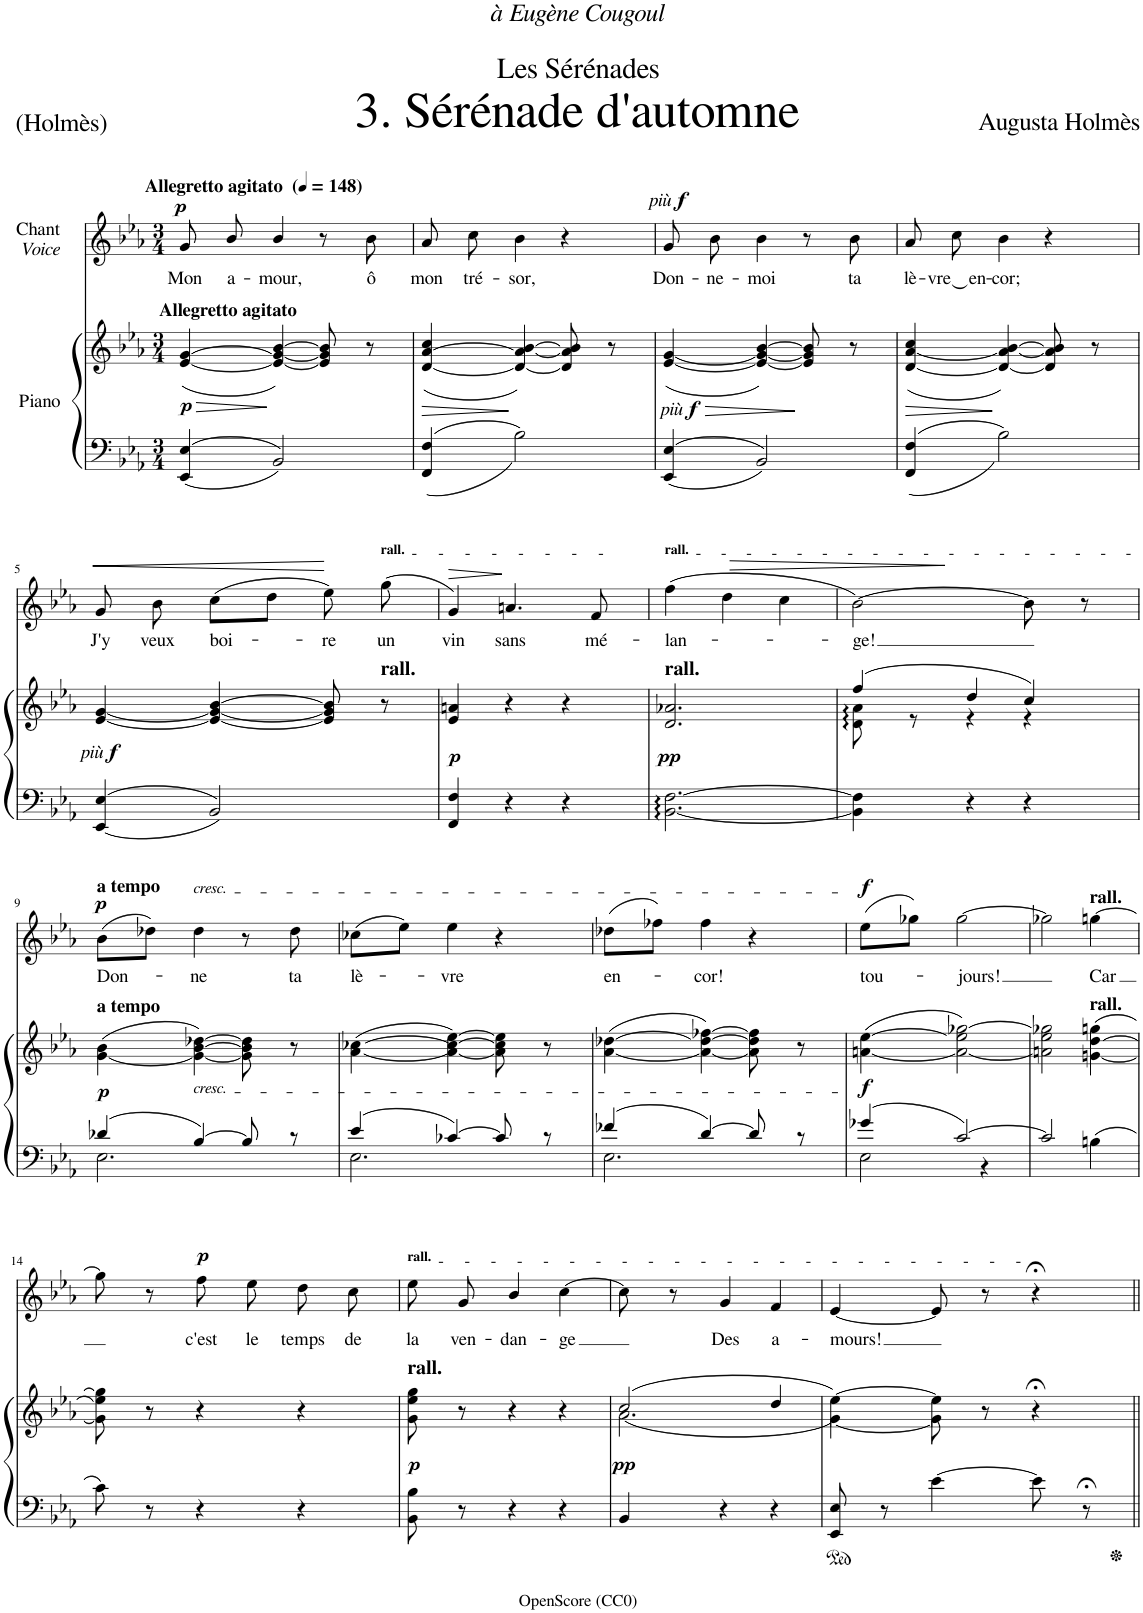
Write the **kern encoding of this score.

**kern	**kern	**dynam	**kern	**text	**dynam
*part2	*part2	*part2	*part1	*part1	*part1
*staff3	*staff2	*staff2/3	*staff1	*staff1	*staff1
*I"Piano	*	*	*I"Chant Voice	*	*
*I'Pno	*	*	*	*	*
*clefF4	*clefG2	*	*clefG2	*	*
*k[b-e-a-]	*k[b-e-a-]	*	*k[b-e-a-]	*	*
*M3/4	*M3/4	*	*M3/4	*	*
*MM148	*MM148	*	*MM148	*	*
=1	=1	=1	=1	=1	=1
!	!	!	!LO:TX:a:B:t=Allegretto agitato	!	!
!	!	!	!LO:TX:b:B:t=Allegretto agitato	!	!
!	!	!LO:HP:b	!	!LO:LY:b	!
!	!	!LO:DY:n=1:b	!	!	!LO:DY:a
4EE-/ 4E-/	([4e-/ [4g/	> p	8g/	Mon	p
!	!	!	!	!LO:LY:b	!
.	.	.	8b-/	a-	.
!	!	!	!	!LO:LY:b	!
2BB-/	4e-/_ 4g/_ [4b-/)	.	4b-/	-mour,	.
.	8e-/] 8g/] 8b-/]	]	8r	.	.
!	!	!	!	!LO:LY:b	!
.	8r	.	8b-\	ô	.
=2	=2	=2	=2	=2	=2
!	!	!LO:HP:b	!	!LO:LY:b	!
4FF/ 4F/	([4d/ [4a-/ 4cc/	>	8a-/	mon	.
!	!	!	!	!LO:LY:b	!
.	.	.	8cc\	tré-	.
!	!	!	!	!LO:LY:b	!
2B-\	4d/_ 4a-/_ [4b-/)	.	4b-\	-sor,	.
.	8d/] 8a-/] 8b-/]	]	4r	.	.
.	8r	.	.	.	.
=3	=3	=3	=3	=3	=3
!	!	!LO:HP:b	!	!LO:LY:b	!
!	!	!LO:DY:n=1:b	!	!	!
!	!	!LO:DY:n=2:b	!	!	!LO:DY:a
!	!	!	!	!	!LO:DY:n=1:a
4EE-/ 4E-/	([4e-/ [<4g/	> other-dynamics f	8g/	Don-	other-dynamics f
!	!	!	!	!LO:LY:b	!
.	.	.	8b-\	-ne-	.
!	!	!	!	!LO:LY:b	!
2BB-/	4e-/_ 4g/_ [4b-/)	.	4b-\	-moi	.
.	8e-/] 8g/] 8b-/]	]	8r	.	.
!	!	!	!	!LO:LY:b	!
.	8r	.	8b-\	ta	.
=4	=4	=4	=4	=4	=4
!	!	!LO:HP:b	!	!LO:LY:b	!
4FF/ 4F/	([4d/ [<4a-/ 4cc/	>	8a-/	lè-	.
!	!	!	!	!LO:LY:b	!
.	.	.	8cc\	-vre‿en-	.
!	!	!	!	!LO:LY:b	!
2B-\	4d/_ 4a-/_ [4b-/)	.	4b-\	-cor;	.
.	8d/] 8a-/] 8b-/]	]	4r	.	.
.	8r	.	.	.	.
!!LO:LB:g=z
=5	=5	=5	=5	=5	=5
!	!	!LO:DY:b	!	!LO:LY:b	!LO:HP:b
!	!	!LO:DY:n=1:b	!	!	!
4EE-/ 4E-/	[4e-/ [<4g/	other-dynamics f	8g/	J'y	<
!	!	!	!	!LO:LY:b	!
.	.	.	8b-\	veux	.
!	!	!	!	!LO:LY:b	!
2BB-/	4e-/_ 4g/_ [4b-/	.	(8cc\L	boi-	.
.	.	.	8dd\J	.	.
!	!	!	!	!LO:LY:b	!
.	8e-/] 8g/] 8b-/]	.	8ee-\)	-re	[
!	!	!	!LO:TX:a:t=rall.	!	!
!	!LO:TX:a:B:t=rall.	!	!	!	!
!	!	!	!	!LO:LY:b	!
.	8r	.	(8gg\	un	.
=6	=6	=6	=6	=6	=6
!	!	!LO:DY:b	!	!LO:LY:b	!LO:HP:b
4FF/ 4F/	4e-/ 4an/	p	4g/)	vin	>
!	!	!	!	!LO:LY:b	!
4r	4r	.	4.an/	sans	.
4r	4r	.	.	.	.
!	!	!	!	!LO:LY:b	!
.	.	.	8f/	mé-	]
=7	=7	=7	=7	=7	=7
!	!	!	!LO:TX:a:t=rall.	!	!
!	!LO:TX:a:B:t=rall.	!	!	!	!
!	!	!LO:DY:b	!	!LO:LY:b	!
[2.BB-\ [2.F\	2.d/ 2.a-X/	pp	(4ff\	-lan-	.
!	!	!	!	!	!LO:HP:b
.	.	.	4dd\	.	>
.	.	.	4cc\	.	.
=8	=8	=8	=8	=8	=8
*	*^	*	*	*	*
!	!	!	!	!	!LO:LY:b	!
4BB-\] 4F\]	(4ff/	8d\ 8a-\	.	[2b-\)	-ge!	.
.	.	8r	.	.	.	.
4r	4dd/	4r	.	.	.	.
4r	4cc/)	4r	.	8b-\]	.	]
.	.	.	.	8r	.	.
*	*v	*v	*	*	*	*
!!LO:LB:g=z
=9	=9	=9	=9	=9	=9
*^	*	*	*	*	*
!	!	!	!	!LO:TX:a:B:t=a tempo	!	!
!	!	!LO:TX:a:B:t=a tempo	!	!	!	!
!	!	!	!LO:DY:b	!	!LO:LY:b	!LO:DY:a
4d-X/	2.E-\	(>[4g\ 4b-\	p	(8b-\L	Don-	p
.	.	.	.	8dd-X\J)	.	.
!	!	!	!	!LO:TX:a:i:t=cresc.	!	!
!	!	!LO:TX:b:i:t=cresc.	!	!	!	!
!	!	!	!	!	!LO:LY:b	!
[4B-/	.	4g\_ [4b-\ [4dd-X\)	.	4dd-\	-ne	.
8B-/]	.	8g\] 8b-\] 8dd-\]	.	8r	.	.
!	!	!	!	!	!LO:LY:b	!
8r	.	8r	.	8dd-\	ta	.
=10	=10	=10	=10	=10	=10	=10
!	!	!	!	!	!LO:LY:b	!
4e-/	2.E-\	(>[4a-\ [4cc-X\	.	(8cc-X\L	lè-	.
.	.	.	.	8ee-\J)	.	.
!	!	!	!	!	!LO:LY:b	!
[4c-X/	.	4a-\_ 4cc-\_ [4ee-\)	.	4ee-\	-vre	.
8c-/]	.	8a-\] 8cc-\] 8ee-\]	.	4r	.	.
8r	.	8r	.	.	.	.
=11	=11	=11	=11	=11	=11	=11
!	!	!	!	!	!LO:LY:b	!
4f-X/	2.E-\	(>[4a-\ [4dd-X\	.	(8dd-X\L	en-	.
.	.	.	.	8ff-X\J)	.	.
!	!	!	!	!	!LO:LY:b	!
[4d/	.	4a-\_ 4dd-\_ [4ff-X\)	.	4ff-\	-cor!	.
8d/]	.	8a-\] 8dd-\] 8ff-\]	.	4r	.	.
8r	.	8r	.	.	.	.
=12	=12	=12	=12	=12	=12	=12
!	!	!	!LO:DY:b	!	!LO:LY:b	!LO:DY:a
4g-X/	2E-\	(>[4an\ [4ee-\	f	(8ee-\L	tou-	f
.	.	.	.	8gg-X\J)	.	.
!	!	!	!	!	!LO:LY:b	!
[2c/	.	2a\_ 2ee-\] [2gg-X\)	.	[2gg-\	-jours!	.
.	4r	.	.	.	.	.
*v	*v	*	*	*	*	*
=13	=13	=13	=13	=13	=13
2c/]	2an\] 2ee-\ 2gg-X\]	.	2gg-X\]	.	.
!	!	!	!LO:TX:a:B:t=rall.	!	!
!	!LO:TX:a:B:t=rall.	!	!	!	!
!	!	!	!	!LO:LY:b	!
4Bn\	(>[4gn\ 4dd\ [4ggn\	.	[4ggn\	Car	.
!!LO:LB:g=z
=14	=14	=14	=14	=14	=14
8c\	8g\] 8ee-\ 8gg\])	.	8gg\]	.	.
8r	8r	.	8r	.	.
!	!	!	!	!LO:LY:b	!LO:DY:a
4r	4r	.	8ff\	c'est	p
!	!	!	!	!LO:LY:b	!
.	.	.	8ee-\	le	.
!	!	!	!	!LO:LY:b	!
4r	4r	.	8dd\	temps	.
!	!	!	!	!LO:LY:b	!
.	.	.	8cc\	de	.
=15	=15	=15	=15	=15	=15
!	!	!	!LO:TX:a:t=rall.	!	!
!	!LO:TX:a:B:t=rall.	!	!	!	!
!	!	!LO:DY:b	!	!LO:LY:b	!
8BB-\ 8B-\	8g\ 8ee-\ 8gg\	p	8ee-\	la	.
!	!	!	!	!LO:LY:b	!
8r	8r	.	8g/	ven-	.
!	!	!	!	!LO:LY:b	!
4r	4r	.	4b-/	-dan-	.
!	!	!	!	!LO:LY:b	!
4r	4r	.	[4cc\	-ge	.
=16	=16	=16	=16	=16	=16
*	*^	*	*	*	*
!	!	!	!LO:DY:b	!	!	!
4BB-/	(2cc/	(2.a-\	pp	8cc\]	.	.
.	.	.	.	8r	.	.
!	!	!	!	!	!LO:LY:b	!
4r	.	.	.	4g/	Des	.
!	!	!	!	!	!LO:LY:b	!
4r	4dd/	.	.	4f/	a-	.
=17	=17	=17	=17	=17	=17	=17
!	!	!	!	!	!LO:LY:b	!
8EE-/ 8E-/	[>4ee-\)	[4g\)	.	[4e-/	-mours!	.
8r	.	.	.	.	.	.
[4e-\	8ee-\]	8g\]	.	8e-/]	.	.
.	8r	8ryy	.	8r	.	.
8e-\]	4r;<	4ryy	.	4r;<	.	.
8r;<	.	.	.	.	.	.
*	*v	*v	*	*	*	*
=||	=||	=||	=||	=||	=||
*-	*-	*-	*-	*-	*-
